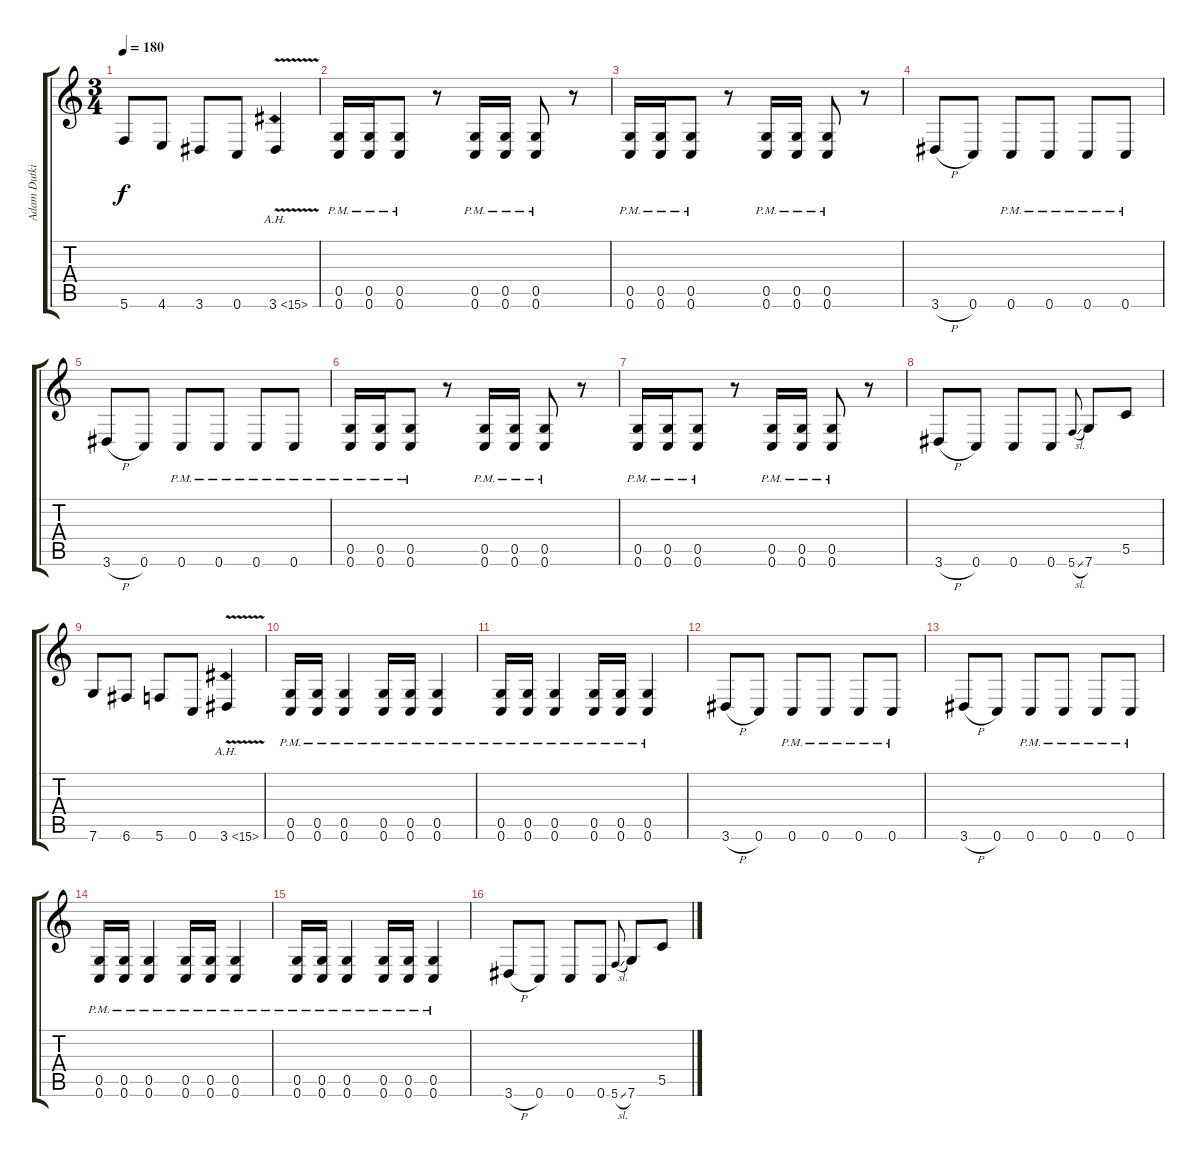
\track ("Adam Dutkiewicz" "Adam Dutki") {instrument distortionguitar}
\staff {score tabs}
\tuning (D4 A3 F3 C3 G2 C2) {hide}
\ts (3 4)
\tempo 180
\clef g2
\ks c
5.6.8{dy f} 4.6.8 3.6.8 0.6.8 3.6{ah 12 v}.4 |
(0.5{pm} 0.6{pm}).16 (0.5{pm} 0.6{pm}).16 (0.5{pm} 0.6{pm}).8 r.8 (0.5{pm} 0.6{pm}).16 (0.5{pm} 0.6{pm}).16 (0.5{pm} 0.6{pm}).8 r.8 |
(0.5{pm} 0.6{pm}).16 (0.5{pm} 0.6{pm}).16 (0.5{pm} 0.6{pm}).8 r.8 (0.5{pm} 0.6{pm}).16 (0.5{pm} 0.6{pm}).16 (0.5{pm} 0.6{pm}).8 r.8 |
3.6{h}.8 0.6.8 0.6{pm}.8 0.6{pm}.8 0.6{pm}.8 0.6{pm}.8 |
3.6{h}.8 0.6.8 0.6{pm}.8 0.6{pm}.8 0.6{pm}.8 0.6{pm}.8 |
(0.5{pm} 0.6{pm}).16 (0.5{pm} 0.6{pm}).16 (0.5{pm} 0.6{pm}).8 r.8 (0.5{pm} 0.6{pm}).16 (0.5{pm} 0.6{pm}).16 (0.5{pm} 0.6{pm}).8 r.8 |
(0.5{pm} 0.6{pm}).16 (0.5{pm} 0.6{pm}).16 (0.5{pm} 0.6{pm}).8 r.8 (0.5{pm} 0.6{pm}).16 (0.5{pm} 0.6{pm}).16 (0.5{pm} 0.6{pm}).8 r.8 |
3.6{h}.8 0.6.8 0.6.8 0.6.8 5.6{sl}.8{gr onbeat} 7.6.8 5.5.8 |
7.6.8 6.6.8 5.6.8 0.6.8 3.6{ah 12 v}.4 |
(0.5{pm} 0.6{pm}).16 (0.5{pm} 0.6{pm}).16 (0.5{pm} 0.6{pm}).4 (0.5{pm} 0.6{pm}).16 (0.5{pm} 0.6{pm}).16 (0.5{pm} 0.6{pm}).4 |
(0.5{pm} 0.6{pm}).16 (0.5{pm} 0.6{pm}).16 (0.5{pm} 0.6{pm}).4 (0.5{pm} 0.6{pm}).16 (0.5{pm} 0.6{pm}).16 (0.5{pm} 0.6{pm}).4 |
3.6{h}.8 0.6.8 0.6{pm}.8 0.6{pm}.8 0.6{pm}.8 0.6{pm}.8 |
3.6{h}.8 0.6.8 0.6{pm}.8 0.6{pm}.8 0.6{pm}.8 0.6{pm}.8 |
(0.5{pm} 0.6{pm}).16 (0.5{pm} 0.6{pm}).16 (0.5{pm} 0.6{pm}).4 (0.5{pm} 0.6{pm}).16 (0.5{pm} 0.6{pm}).16 (0.5{pm} 0.6{pm}).4 |
(0.5{pm} 0.6{pm}).16 (0.5{pm} 0.6{pm}).16 (0.5{pm} 0.6{pm}).4 (0.5{pm} 0.6{pm}).16 (0.5{pm} 0.6{pm}).16 (0.5{pm} 0.6{pm}).4 |
3.6{h}.8 0.6.8 0.6.8 0.6.8 5.6{sl}.8{gr onbeat} 7.6.8 5.5.8
